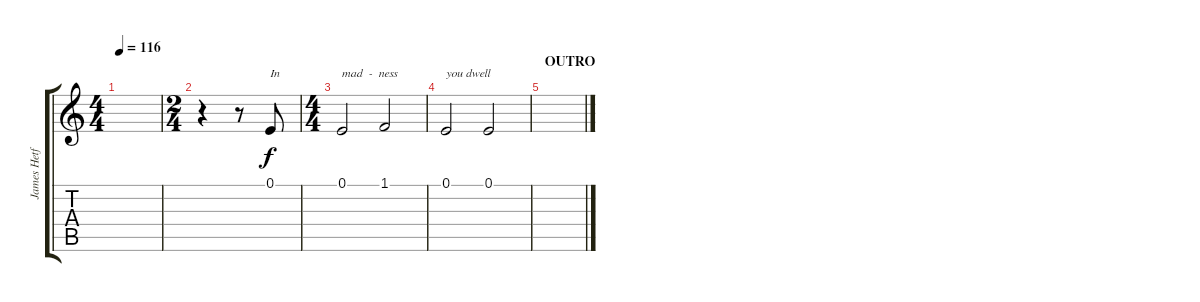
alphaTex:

\track ("James Hetfeild (Vocals)" "James Hetf") {instrument cello}
\staff {score tabs}
\tuning (E4 B3 G3 D3 A2 D2) {hide}
\ts (4 4)
\tempo 116
\clef g2
\ks c
|
\ts (2 4)
r.4 r.8 0.1.8{txt "In"} |
\ts (4 4)
0.1.2{txt "mad  -  ness"} 1.1.2 |
0.1.2{txt "you dwell"} 0.1.2 |
\section ("" "OUTRO")
